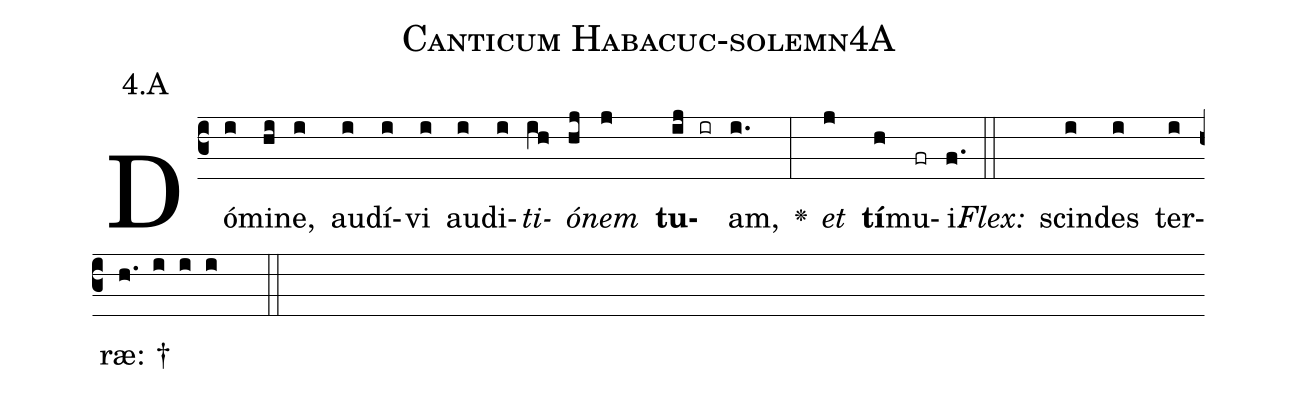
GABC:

name: Canticum Habacuc-solemn4A;
annotation: 4.A;
%%
(c3)Dó(i)mi(hi)ne,(i) au(i)dí(i)vi(i) au(i)di(i)<i>ti</i>(ih)<i>ó</i>(hj)<i>nem</i>(j) <b>tu</b>(ij ir)am,(i.) <v>\greheightstar</v>(:) <i>et</i>(j) <b>tí</b>(h)mu(fr)i.(f.) (::)
<i>Flex:</i>()  scin(i)des(i) ter(i)ræ: †(h. i i i  ::)

%E(i) u(h) o(i) u(j) a(h) e.(f.) (::)
